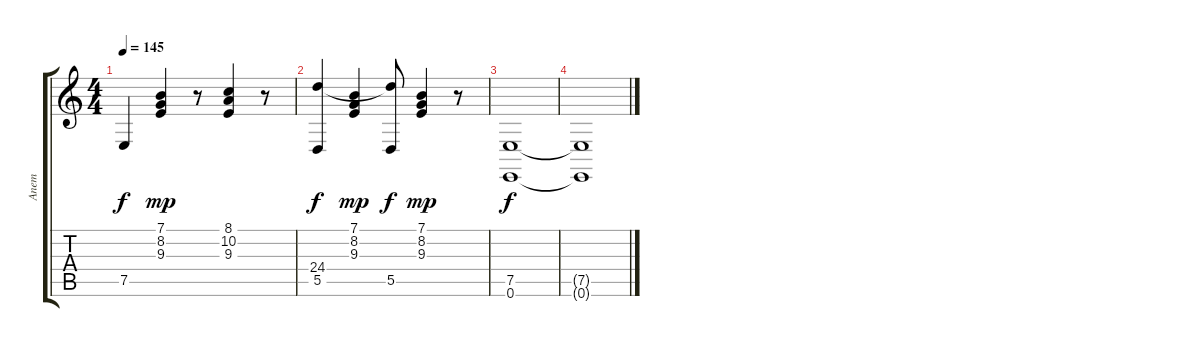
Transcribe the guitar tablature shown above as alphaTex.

\track ("Anem" "Anem") {instrument electricpiano2}
\staff {score tabs}
\tuning (E4 B3 G3 D3 A2 E2) {hide}
\ts (4 4)
\tempo 145
\clef g2
\ks c
7.5.4{dy f} (7.1 8.2 9.3).4{dy mp} r.8 (8.1 10.2 9.3).4 r.8 |
(24.4 5.5).4{dy f} (7.1 8.2 9.3).4{dy mp} (24.4{t} 5.5).8{dy f} (7.1 8.2 9.3).4{dy mp} r.8 |
(7.5 0.6).1{dy f} |
(7.5{t} 0.6{t}).1
